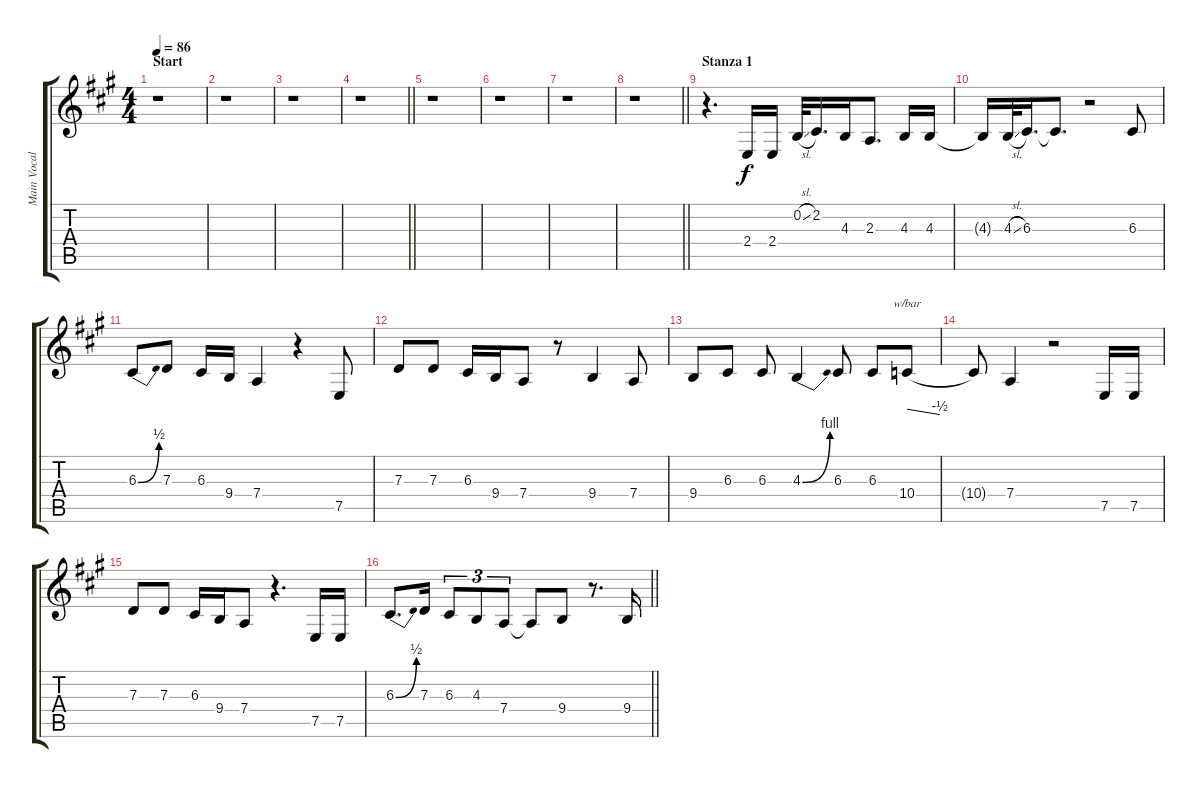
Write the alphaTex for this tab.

\track ("Main Vocals" "Main Vocal") {instrument clarinet}
\staff {score tabs}
\tuning (E4 B3 G3 D3 A2 E2) {hide}
\ts (4 4)
\section ("" "Start")
\tempo 86
\clef g2
\ks a
r.1{dy f instrument clarinet} |
r.1 |
r.1 |
\barLineRight lightlight
r.1 |
r.1 |
r.1{txt ""} |
r.1 |
\barLineRight lightlight
r.1 |
\section ("" "Stanza 1")
r.4{d} 2.4.16 2.4.16 0.2{sl}.32 2.2.16{d} 4.3.16 2.3.8{d} 4.3.16 4.3.16 |
4.3{t}.16 4.3{sl}.32 6.3.16{d} 6.3{t}.8{d} r.2 6.3.8 |
6.3{be (bend 0 0 60 2)}.8 7.3.8 6.3.16 9.4.16 7.4.4 r.4 7.5.8 |
7.3.8 7.3.8 6.3.16 9.4.16 7.4.8 r.8 9.4.4 7.4.8 |
9.4.8 6.3.8 6.3.8 4.3{be (bend 0 0 60 4)}.4 6.3.8 6.3.8 10.4.8{tbe (dive default 0 0 60 -2)} |
10.4{t}.8 7.4.4 r.2 7.5.16 7.5.16 |
7.3.8 7.3.8 6.3.16 9.4.16 7.4.8 r.4{d} 7.5.16 7.5.16 |
\barLineRight lightlight
6.3{be (bend 0 0 60 2)}.8{d} 7.3.16 6.3.8{tu (3 2)} 4.3.8{tu (3 2)} 7.4.8{tu (3 2)} 7.4{t}.8 9.4.8 r.8{d} 9.4.16
